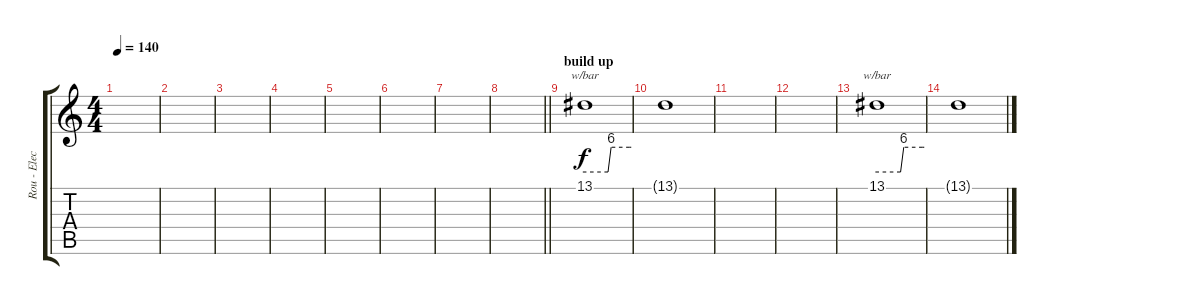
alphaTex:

\track ("Rou - Electronics 2" "Rou - Elec") {instrument pad5bowed}
\staff {score tabs}
\tuning (D4 A3 F3 C3 G2 C2) {hide}
\ts (4 4)
\tempo 140
\clef g2
\ks c
|
|
|
|
|
|
|
\barLineRight lightlight
|
\section ("" "build up")
13.1.1{tbe (custom default 0 0 30 0 34 24 58 24 60 24) volume 6} |
13.1{t}.1 |
|
|
13.1.1{tbe (custom default 0 0 30 0 34 24 58 24 60 24)} |
13.1{t}.1
